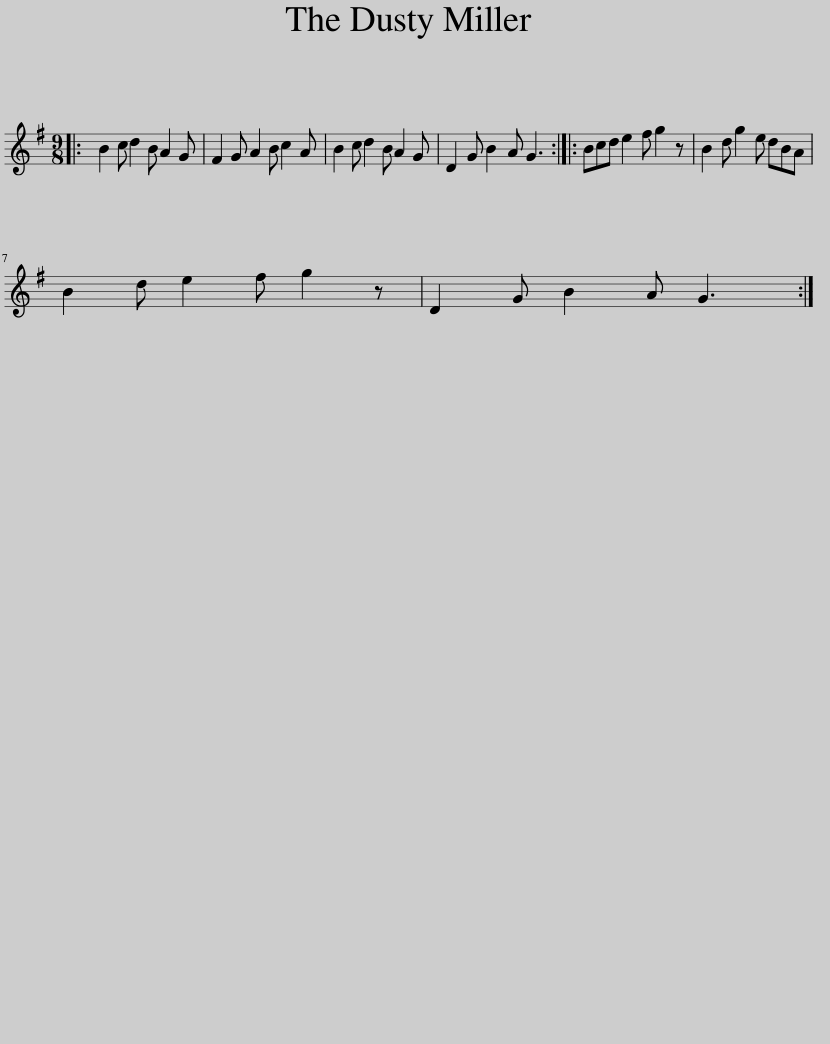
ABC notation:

X:1
L:1/8
M:9/8
I:linebreak $
K:G
V:1 treble
V:1
|: B2 c d2 B A2 G | F2 G A2 B c2 A | B2 c d2 B A2 G | D2 G B2 A G3 :: Bcd e2 f g2 z | %5
 B2 d g2 e dBA |$ B2 d e2 f g2 z | D2 G B2 A G3 :| %8
